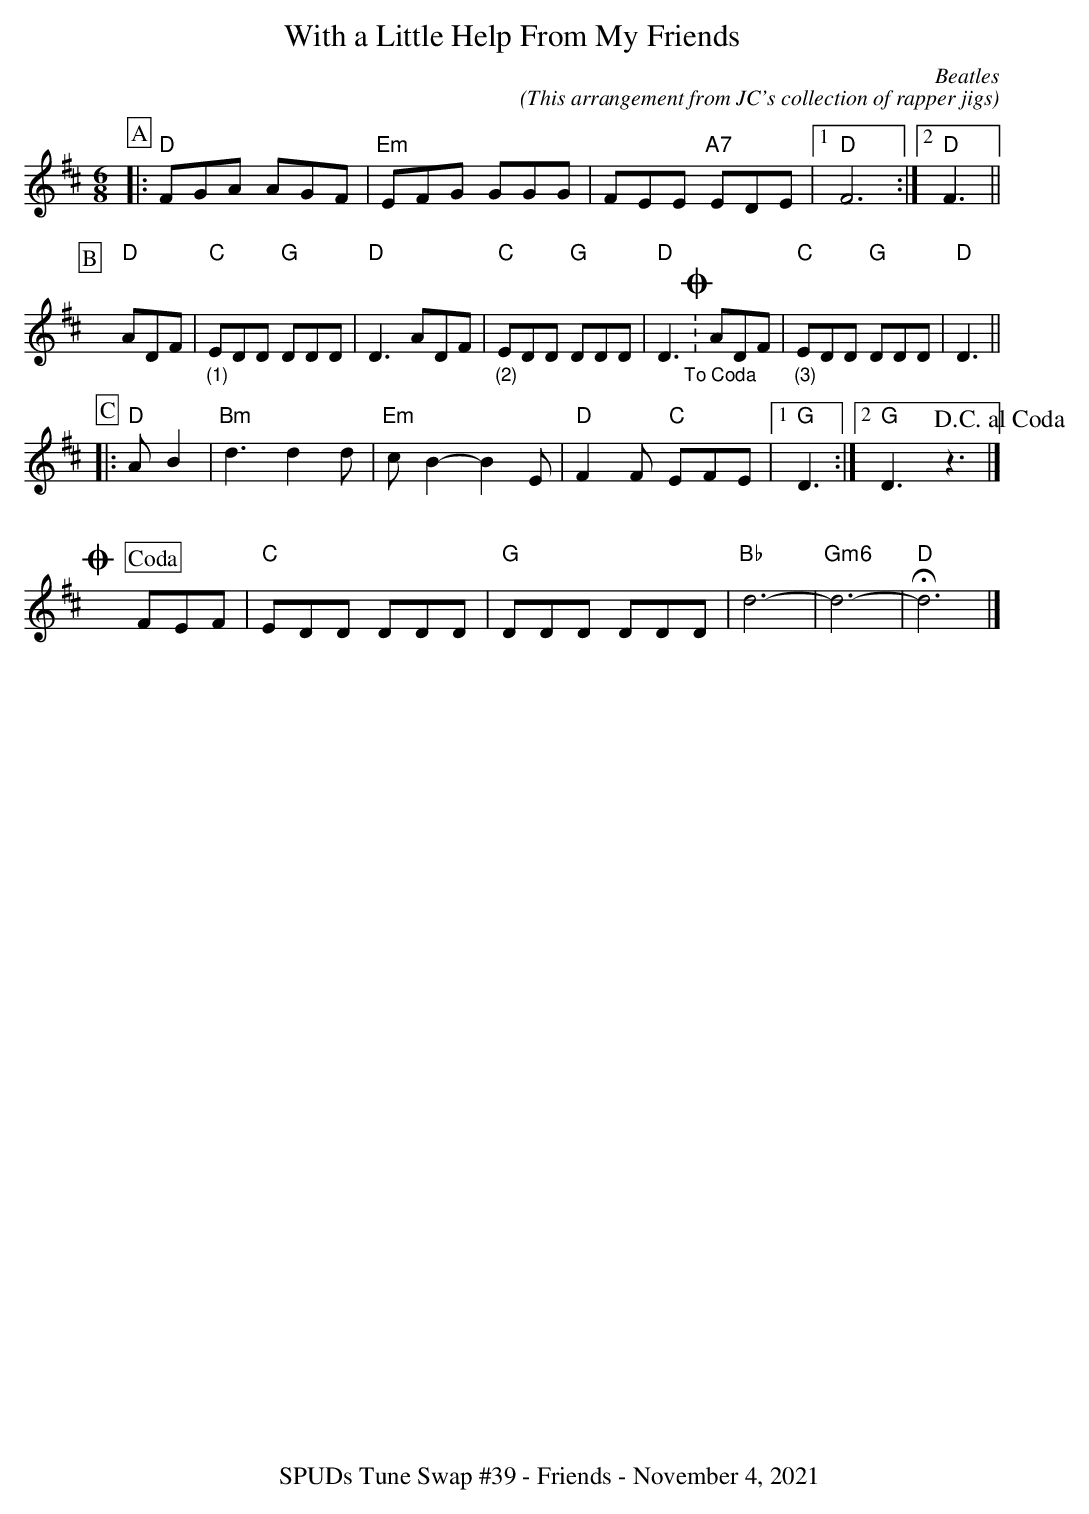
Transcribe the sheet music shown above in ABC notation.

X:1
T: With a Little Help From My Friends
C: Beatles
C: (This arrangement from JC's collection of rapper jigs)
M: 6/8
L: 1/8
K: D
P:A
|: "D"FGA AGF | "Em"EFG GGG | FEE "A7"EDE |1 "D"F6 :|2 "D"F3 ||
P:B
yy"D"ADF | "_(1)""C"EDD "G"DDD | "D"D3 \
ADF | "_(2)""C"EDD "G"DDD | "D"D3 !coda!"_To Coda".| \
ADF | "_(3)""C"EDD "G"DDD | "D"D3 ||
P:C
|: "D"AB2 | "Bm"d3 d2d | "Em"cB2- B2E | "D"F2F "C"EFE |1 "G"D3 :|2 "G"D3 z3 !D.C.alcoda!|]
%%vskip 0.2in
!coda!yyy\
P:Coda
FEF | "C"EDD DDD | "G"DDD DDD | "Bb"d6- | "Gm6"d6- | "D"Hd6 |]
